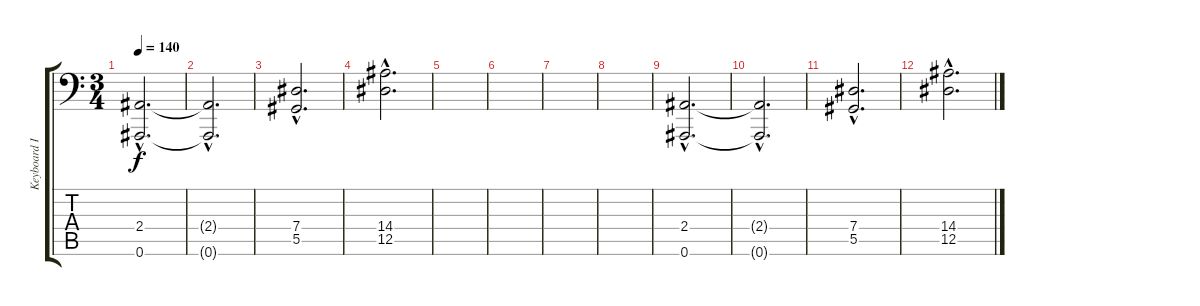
\track ("Keyboard I" "Keyboard I") {instrument stringensemble1}
\staff {score tabs}
\tuning (Bb3 F3 Db3 Ab2 Eb2 Bb1) {hide}
\ts (3 4)
\tempo 140
\clef f4
\ks c
(2.4{hac} 0.6{hac}).2{d dy f} |
(2.4{hac t} 0.6{hac t}).2{d} |
(7.4{hac} 5.5{hac}).2{d} |
(14.4{hac} 12.5{hac}).2{d} |
|
|
|
|
(2.4{hac} 0.6{hac}).2{d} |
(2.4{hac t} 0.6{hac t}).2{d} |
(7.4{hac} 5.5{hac}).2{d} |
(14.4{hac} 12.5{hac}).2{d}
